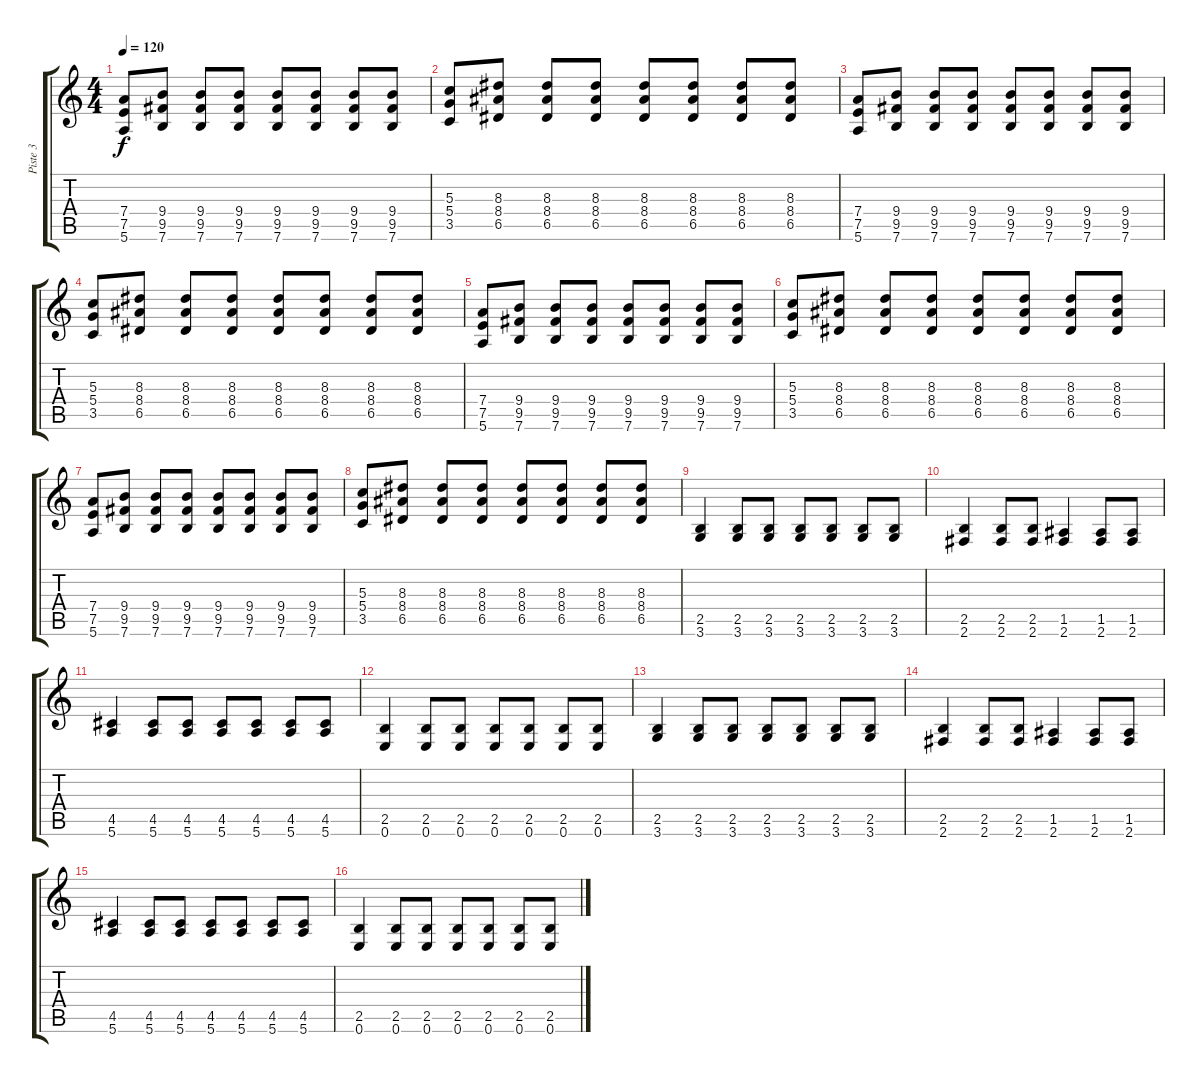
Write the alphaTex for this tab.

\track ("Piste 3" "Piste 3") {instrument overdrivenguitar}
\staff {score tabs}
\tuning (E4 B3 G3 D3 A2 E2) {hide}
\ts (4 4)
\tempo 120
\clef g2
\ks c
(7.4 7.5 5.6).8{dy f} (9.4 9.5 7.6).8 (9.4 9.5 7.6).8 (9.4 9.5 7.6).8 (9.4 9.5 7.6).8 (9.4 9.5 7.6).8 (9.4 9.5 7.6).8 (9.4 9.5 7.6).8 |
(5.3 5.4 3.5).8 (8.3 8.4 6.5).8 (8.3 8.4 6.5).8 (8.3 8.4 6.5).8 (8.3 8.4 6.5).8 (8.3 8.4 6.5).8 (8.3 8.4 6.5).8 (8.3 8.4 6.5).8 |
(7.4 7.5 5.6).8 (9.4 9.5 7.6).8 (9.4 9.5 7.6).8 (9.4 9.5 7.6).8 (9.4 9.5 7.6).8 (9.4 9.5 7.6).8 (9.4 9.5 7.6).8 (9.4 9.5 7.6).8 |
(5.3 5.4 3.5).8 (8.3 8.4 6.5).8 (8.3 8.4 6.5).8 (8.3 8.4 6.5).8 (8.3 8.4 6.5).8 (8.3 8.4 6.5).8 (8.3 8.4 6.5).8 (8.3 8.4 6.5).8 |
(7.4 7.5 5.6).8 (9.4 9.5 7.6).8 (9.4 9.5 7.6).8 (9.4 9.5 7.6).8 (9.4 9.5 7.6).8 (9.4 9.5 7.6).8 (9.4 9.5 7.6).8 (9.4 9.5 7.6).8 |
(5.3 5.4 3.5).8 (8.3 8.4 6.5).8 (8.3 8.4 6.5).8 (8.3 8.4 6.5).8 (8.3 8.4 6.5).8 (8.3 8.4 6.5).8 (8.3 8.4 6.5).8 (8.3 8.4 6.5).8 |
(7.4 7.5 5.6).8 (9.4 9.5 7.6).8 (9.4 9.5 7.6).8 (9.4 9.5 7.6).8 (9.4 9.5 7.6).8 (9.4 9.5 7.6).8 (9.4 9.5 7.6).8 (9.4 9.5 7.6).8 |
(5.3 5.4 3.5).8 (8.3 8.4 6.5).8 (8.3 8.4 6.5).8 (8.3 8.4 6.5).8 (8.3 8.4 6.5).8 (8.3 8.4 6.5).8 (8.3 8.4 6.5).8 (8.3 8.4 6.5).8 |
(2.5 3.6).4 (2.5 3.6).8 (2.5 3.6).8 (2.5 3.6).8 (2.5 3.6).8 (2.5 3.6).8 (2.5 3.6).8 |
(2.5 2.6).4 (2.5 2.6).8 (2.5 2.6).8 (1.5 2.6).4 (1.5 2.6).8 (1.5 2.6).8 |
(4.5 5.6).4 (4.5 5.6).8 (4.5 5.6).8 (4.5 5.6).8 (4.5 5.6).8 (4.5 5.6).8 (4.5 5.6).8 |
(2.5 0.6).4 (2.5 0.6).8 (2.5 0.6).8 (2.5 0.6).8 (2.5 0.6).8 (2.5 0.6).8 (2.5 0.6).8 |
(2.5 3.6).4 (2.5 3.6).8 (2.5 3.6).8 (2.5 3.6).8 (2.5 3.6).8 (2.5 3.6).8 (2.5 3.6).8 |
(2.5 2.6).4 (2.5 2.6).8 (2.5 2.6).8 (1.5 2.6).4 (1.5 2.6).8 (1.5 2.6).8 |
(4.5 5.6).4 (4.5 5.6).8 (4.5 5.6).8 (4.5 5.6).8 (4.5 5.6).8 (4.5 5.6).8 (4.5 5.6).8 |
(2.5 0.6).4 (2.5 0.6).8 (2.5 0.6).8 (2.5 0.6).8 (2.5 0.6).8 (2.5 0.6).8 (2.5 0.6).8
